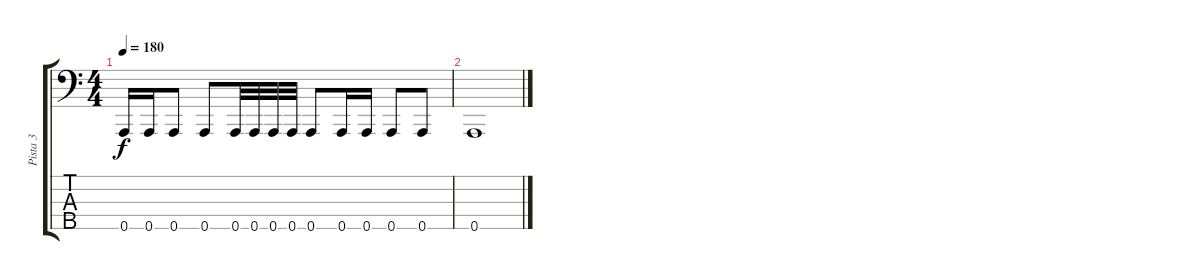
\track ("Pista 3" "Pista 3") {instrument slapbass1}
\staff {score tabs}
\tuning (F2 C2 G1 D1 A0) {hide}
\ts (4 4)
\tempo 180
\clef f4
\ks c
0.5.16{dy f} 0.5.16 0.5.8 0.5.8 0.5.32 0.5.32 0.5.32 0.5.32 0.5.8 0.5.16 0.5.16 0.5.8 0.5.8 |
0.5.1
